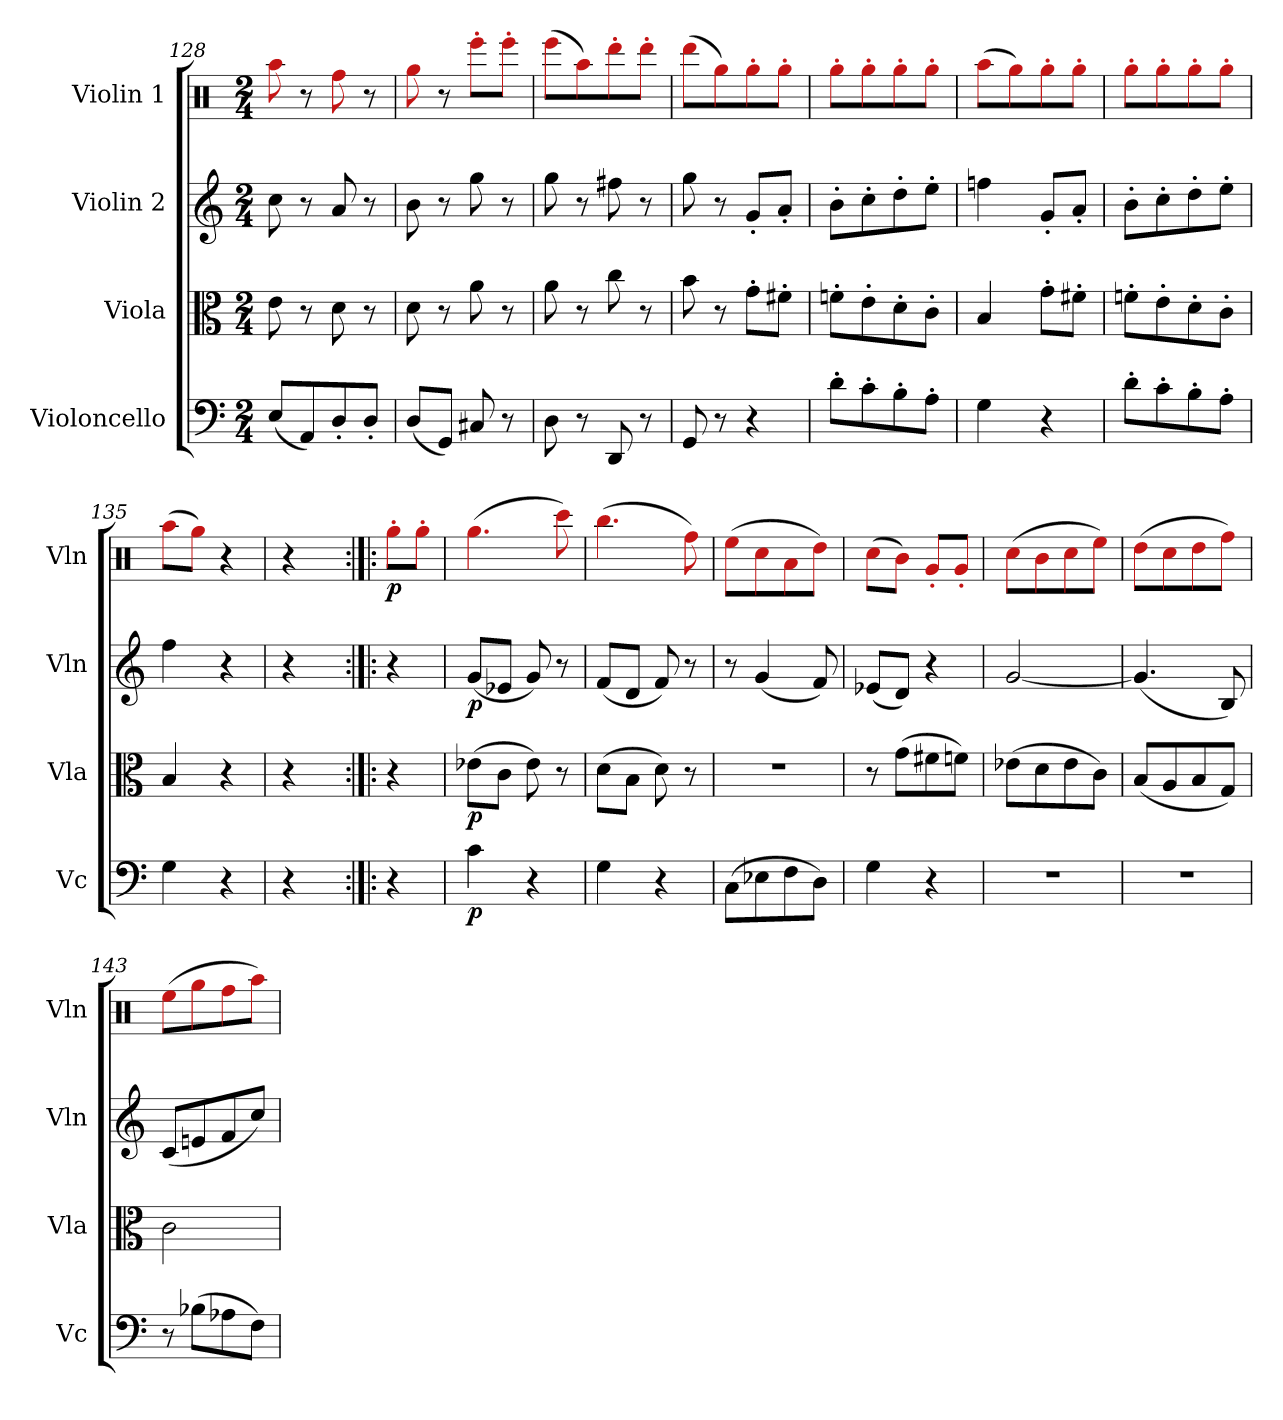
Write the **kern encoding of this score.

**kern	**dynam	**kern	**dynam	**kern	**dynam	**kern	**dynam
*part4	*part4	*part3	*part3	*part2	*part2	*part1	*part1
*staff4	*staff4	*staff3	*staff3	*staff2	*staff2	*staff1	*staff1
*I"Violoncello	*	*I"Viola	*	*I"Violin 2	*	*I"Violin 1	*
*I'Vc	*	*I'Vla	*	*I'Vln	*	*I'Vln	*
*clefF4	*	*clefC3	*	*clefG2	*	*clefX	*
*k[]	*	*k[]	*	*k[]	*	*k[]	*
*M2/4	*	*M2/4	*	*M2/4	*	*M2/4	*
=128	=128	=128	=128	=128	=128	=128	=128
(8E/L	.	8e\	.	8cc\	.	8aa\	.
8AA/)	.	8r	.	8r	.	8r	.
8D'/	.	8d\	.	8a/	.	8ff#X\	.
8D'/J	.	8r	.	8r	.	8r	.
=129	=129	=129	=129	=129	=129	=129	=129
(8D/L	.	8d\	.	8b\	.	8gg\	.
8GG/J)	.	8r	.	8r	.	8r	.
8C#X/	.	8a\	.	8gg\	.	8eee'\L	.
8r	.	8r	.	8r	.	8eee'\J	.
=130	=130	=130	=130	=130	=130	=130	=130
8D\	.	8a\	.	8gg\	.	(8eee\L	.
8r	.	8r	.	8r	.	8aa\)	.
8DD/	.	8cc\	.	8ff#X\	.	8ddd'\	.
8r	.	8r	.	8r	.	8ddd'\J	.
=131	=131	=131	=131	=131	=131	=131	=131
8GG/	.	8b\	.	8gg\	.	(8ddd\L	.
8r	.	8r	.	8r	.	8gg\)	.
4r	.	8g'\L	.	8g'/L	.	8gg'\	.
.	.	8f#X'\J	.	8a'/J	.	8gg'\J	.
=132	=132	=132	=132	=132	=132	=132	=132
8d'\L	.	8fn'\L	.	8b'\L	.	8gg'\L	.
8c'\	.	8e'\	.	8cc'\	.	8gg'\	.
8B'\	.	8d'\	.	8dd'\	.	8gg'\	.
8A'\J	.	8c'\J	.	8ee'\J	.	8gg'\J	.
=133	=133	=133	=133	=133	=133	=133	=133
4G\	.	4B/	.	4ffn\	.	(8aa\L	.
.	.	.	.	.	.	8gg\)	.
4r	.	8g'\L	.	8g'/L	.	8gg'\	.
.	.	8f#X'\J	.	8a'/J	.	8gg'\J	.
!!LO:LB:g=z
=134	=134	=134	=134	=134	=134	=134	=134
8d'\L	.	8fn'\L	.	8b'\L	.	8gg'\L	.
8c'\	.	8e'\	.	8cc'\	.	8gg'\	.
8B'\	.	8d'\	.	8dd'\	.	8gg'\	.
8A'\J	.	8c'\J	.	8ee'\J	.	8gg'\J	.
=135	=135	=135	=135	=135	=135	=135	=135
4G\	.	4B/	.	4ff\	.	(8aa\L	.
.	.	.	.	.	.	8gg\J)	.
4r	.	4r	.	4r	.	4r	.
=135X1	=135X1	=135X1	=135X1	=135X1	=135X1	=135X1	=135X1
4r	.	4r	.	4r	.	4r	.
=136:|!|:	=136:|!|:	=136:|!|:	=136:|!|:	=136:|!|:	=136:|!|:	=136:|!|:	=136:|!|:
!	!	!	!	!	!	!	!LO:DY:b
4r	.	4r	.	4r	.	8gg'\L	p
.	.	.	.	.	.	8gg'\J	.
=137	=137	=137	=137	=137	=137	=137	=137
!	!LO:DY:b	!	!LO:DY:b	!	!LO:DY:b	!	!
4c\	p	(8e-X\L	p	(8g/L	p	(4.gg\	.
.	.	8c\J	.	8e-X/J	.	.	.
4r	.	8e-\)	.	8g/)	.	.	.
.	.	8r	.	8r	.	8ccc\)	.
=138	=138	=138	=138	=138	=138	=138	=138
4G\	.	(8d\L	.	(8f/L	.	(4.bb\	.
.	.	8B\J	.	8d/J	.	.	.
4r	.	8d\)	.	8f/)	.	.	.
.	.	8r	.	8r	.	8ff\)	.
=139	=139	=139	=139	=139	=139	=139	=139
(8C\L	.	2r	.	8r	.	(8ee-X\L	.
8E-X\	.	.	.	(4g/	.	8cc\	.
8F\	.	.	.	.	.	8a-X\	.
8D\J)	.	.	.	8f/)	.	8dd\J)	.
=140	=140	=140	=140	=140	=140	=140	=140
4G\	.	8r	.	(8e-X/L	.	(8cc\L	.
.	.	(8g\L	.	8d/J)	.	8b\J)	.
4r	.	8f#X\	.	4r	.	8g'/L	.
.	.	8fn\J)	.	.	.	8g'/J	.
=141	=141	=141	=141	=141	=141	=141	=141
2r	.	(8e-X\L	.	[2g/	.	(8cc\L	.
.	.	8d\	.	.	.	8b\	.
.	.	8e-\	.	.	.	8cc\	.
.	.	8c\J)	.	.	.	8ee-X\J)	.
=142	=142	=142	=142	=142	=142	=142	=142
2r	.	(8B/L	.	(4.g/]	.	(8dd\L	.
.	.	8A/	.	.	.	8cc#X\	.
.	.	8B/	.	.	.	8dd\	.
.	.	8G/J)	.	8B/)	.	8ff\J)	.
=143	=143	=143	=143	=143	=143	=143	=143
8r	.	2c\	.	(8c/L	.	(8ee-X\L	.
(8B-X\L	.	.	.	8en/	.	8gg\	.
8A-X\	.	.	.	8f/	.	8ff\	.
8F\J)	.	.	.	8cc/J)	.	8aa-X\J)	.
=	=	=	=	=	=	=	=
*-	*-	*-	*-	*-	*-	*-	*-
